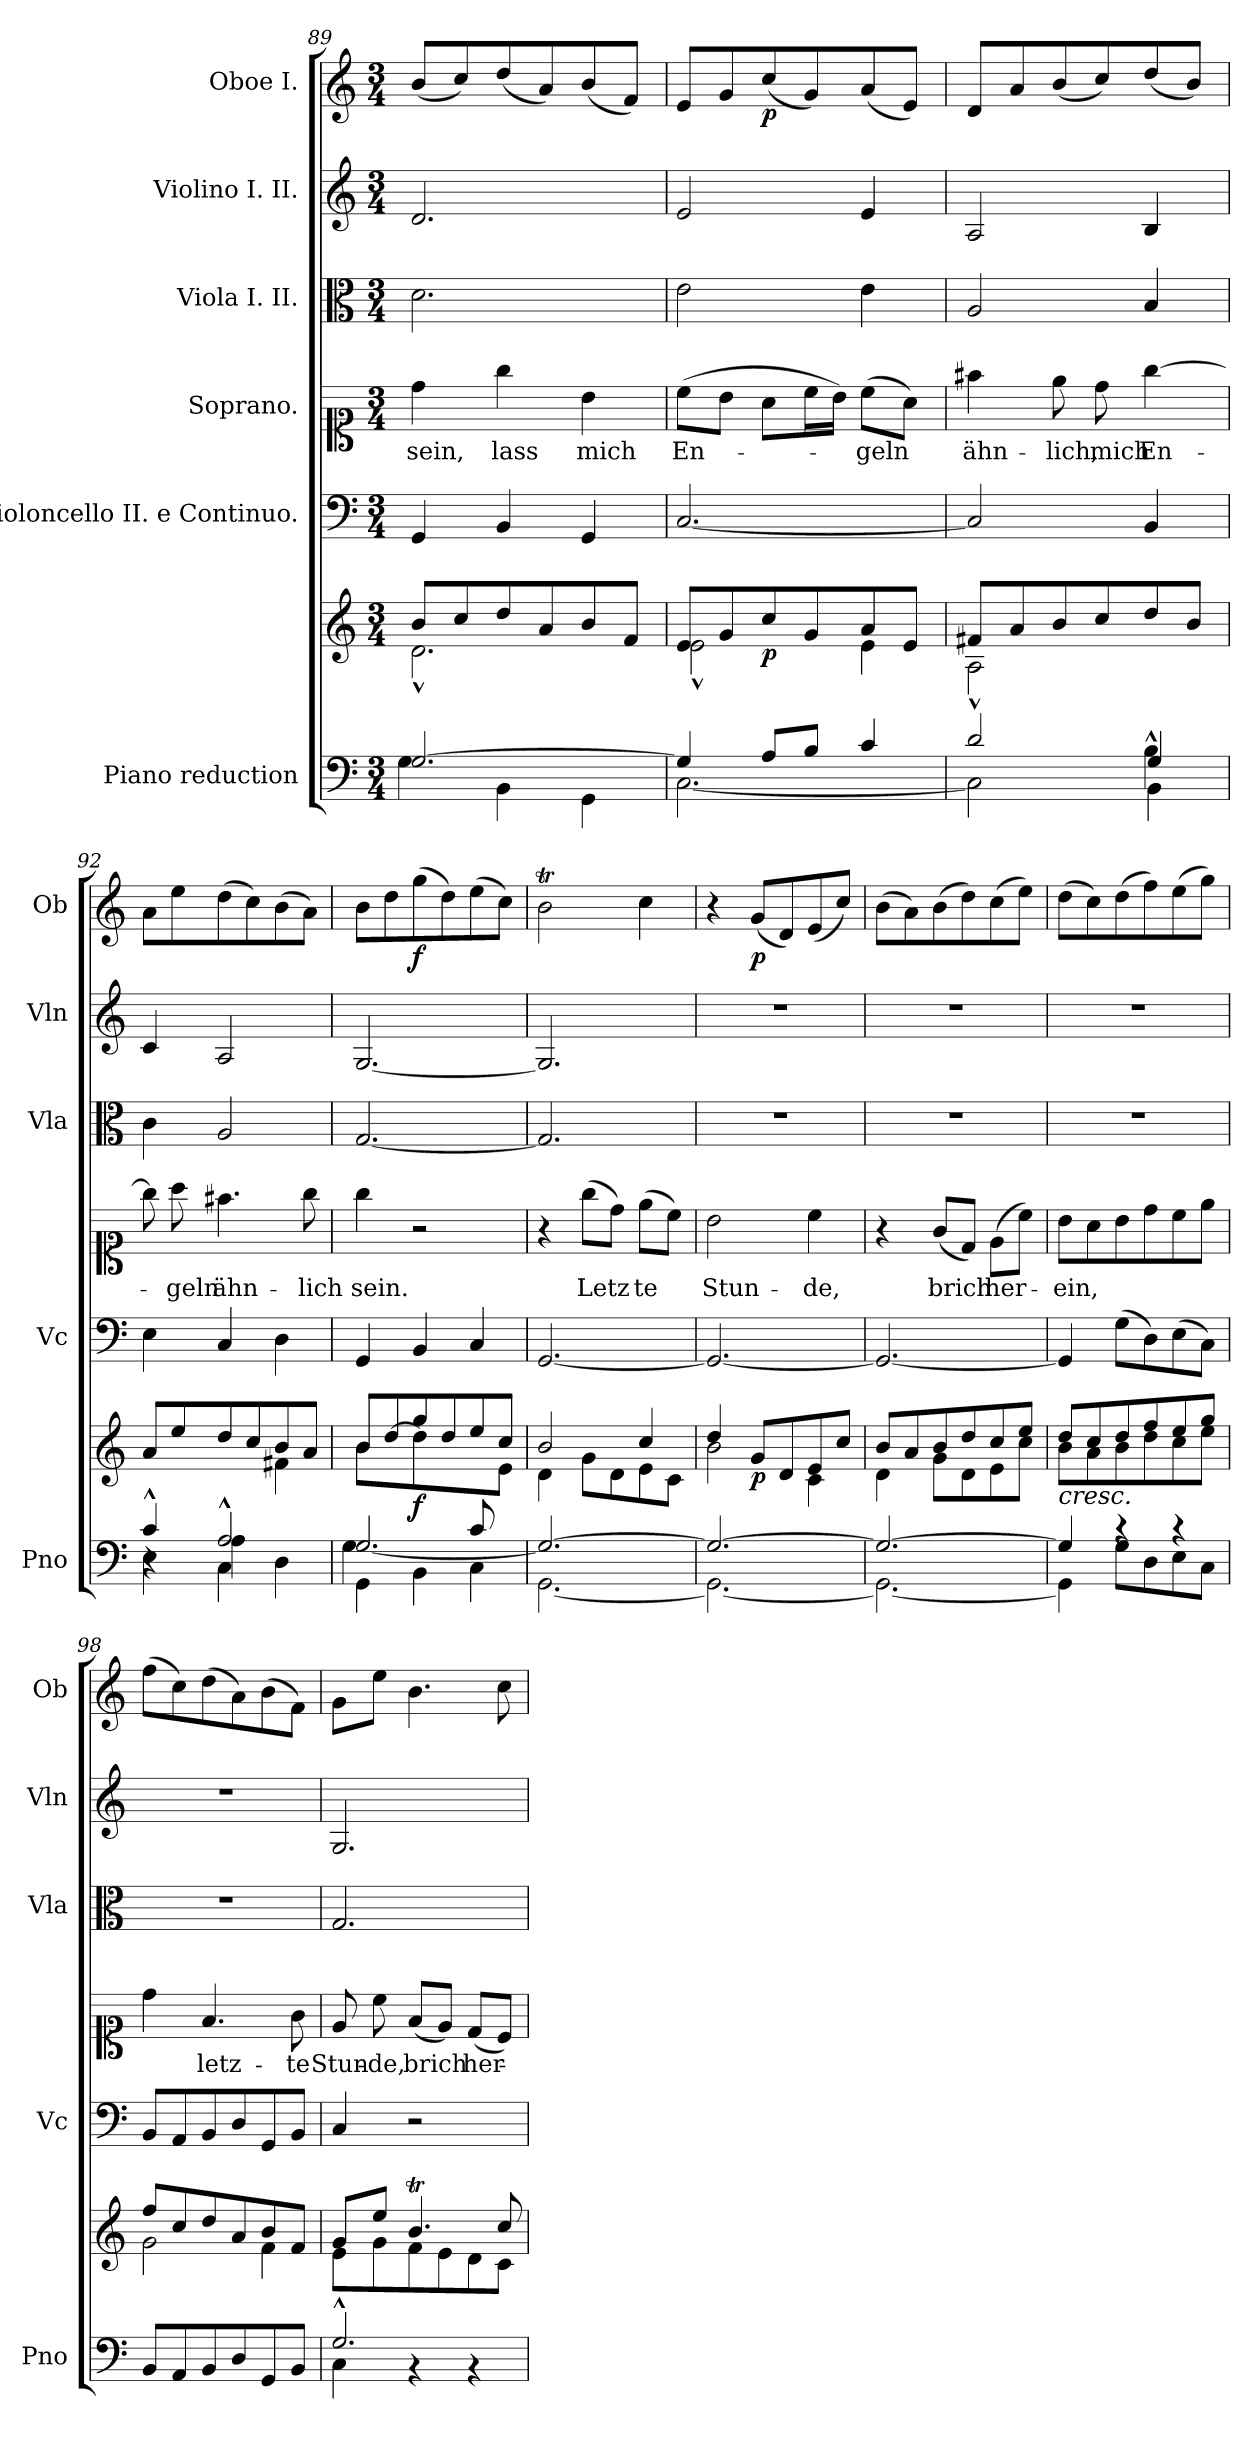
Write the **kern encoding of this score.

**kern	**kern	**dynam	**kern	**kern	**text	**kern	**kern	**kern	**dynam
*part6	*part6	*part6	*part5	*part4	*part4	*part3	*part2	*part1	*part1
*staff7	*staff6	*staff6/7	*staff5	*staff4	*staff4	*staff3	*staff2	*staff1	*staff1
*I"Piano reduction	*	*	*I"Violoncello II.  e Continuo.	*I"Soprano.	*	*I"Viola I. II.	*I"Violino I. II.	*I"Oboe I.	*
*I'Pno	*	*	*I'Vc	*	*	*I'Vla	*I'Vln	*I'Ob	*
*clefF4	*clefG2	*	*clefF4	*clefC1	*	*clefC3	*clefG2	*clefG2	*
*k[]	*k[]	*	*k[]	*k[]	*	*k[]	*k[]	*k[]	*
*M3/4	*M3/4	*	*M3/4	*M3/4	*	*M3/4	*M3/4	*M3/4	*
=89	=89	=89	=89	=89	=89	=89	=89	=89	=89
*^	*^	*	*^	*	*	*	*	*	*
!	!	!	!	!	!	!	!	!LO:LY:b	!	!	!	!
[2.G/	4G\	8b/L	2.d^^\	.	4GG/	4GG/yy	4dd\	sein,	2.d\	2.d/	(<8b/L	.
.	.	8cc/	.	.	.	.	.	.	.	.	8cc/)	.
!	!	!	!	!	!	!	!	!LO:LY:b	!	!	!	!
.	4BB\	8dd/	.	.	4BB/	4BB/yy	4gg\	lass	.	.	(<8dd/	.
.	.	8a/	.	.	.	.	.	.	.	.	8a/)	.
!	!	!	!	!	!	!	!	!LO:LY:b	!	!	!	!
.	4GG\	8b/	.	.	4GG/	4GG/yy	4b\	mich	.	.	(<8b/	.
.	.	8f/J	.	.	.	.	.	.	.	.	8f/J)	.
*	*	*	*	*	*v	*v	*	*	*	*	*	*
=90	=90	=90	=90	=90	=90	=90	=90	=90	=90	=90	=90
!	!	!	!	!	!	!	!LO:LY:b	!	!	!	!
4G/]	[2.C\	8e/L	2e^^\	.	[2.C/	(>8cc\L	En-	2e\	2e/	8e/L	.
.	.	8g/	.	.	.	8b\J	.	.	.	8g/	.
!	!	!	!	!LO:DY:b	!	!	!	!	!	!	!LO:DY:b
8A/L	.	8cc/	.	p	.	8a\L	.	.	.	(<8cc/	p
8B/J	.	8g/	.	.	.	16cc\L	.	.	.	8g/)	.
.	.	.	.	.	.	16b\JJ)	.	.	.	.	.
!	!	!	!	!	!	!	!LO:LY:b	!	!	!	!
4c/	.	8a/	4e\	.	.	(>8cc\L	geln	4e\	4e/	(<8a/	.
.	.	8e/J	.	.	.	8a\J)	.	.	.	8e/J)	.
=91	=91	=91	=91	=91	=91	=91	=91	=91	=91	=91	=91
*	*^	*	*	*	*^	*	*	*	*	*	*
!	!	!	!	!	!	!	!	!	!LO:LY:b	!	!	!	!
2ryy	2d/	2C\]	8f#X/L	2A^^\	.	2C/]	2C/yy	4ff#X\	ähn-	2A/	2A/	8d/L	.
.	.	.	8a/	.	.	.	.	.	.	.	.	8a/	.
!	!	!	!	!	!	!	!	!	!LO:LY:b	!	!	!	!
.	.	.	8b/	.	.	.	.	8ee\	-lich,	.	.	(<8b/	.
!	!	!	!	!	!	!	!	!	!LO:LY:b	!	!	!	!
.	.	.	8cc/	.	.	.	.	8dd\	mich	.	.	8cc/)	.
!	!	!	!	!	!	!	!	!	!LO:LY:b	!	!	!	!
4B^^\	4G/	4BB\	8dd/	4ryy	.	4BB/	4BB/yy	[4gg\	En-	4B/	4B/	(<8dd/	.
.	.	.	8b/J	.	.	.	.	.	.	.	.	8b/J)	.
=92	=92	=92	=92	=92	=92	=92	=92	=92	=92	=92	=92	=92	=92
4c^^/	4E\	4r	8a/L	2ryy	.	4E\	4E\yy	8gg\]	.	4c\	4c/	8a\L	.
!	!	!	!	!	!	!	!	!	!LO:LY:b	!	!	!	!
.	.	.	8ee/	.	.	.	.	8aa\	-geln	.	.	8ee\	.
!	!	!	!	!	!	!	!	!	!LO:LY:b	!	!	!	!
2A^^/	4C\	4A\	8dd/	.	.	4C/	4C/yy	4.ff#X\	ähn-	2A/	2A/	(>8dd\	.
.	.	.	8cc/	.	.	.	.	.	.	.	.	8cc\)	.
.	4D\	4ryy	8b/	4f#X\	.	4D\	4D\yy	.	.	.	.	(>8b\	.
!	!	!	!	!	!	!	!	!	!LO:LY:b	!	!	!	!
.	.	.	8a/J	.	.	.	.	8gg\	-lich	.	.	8a\J)	.
*	*	*	*	*	*	*v	*v	*	*	*	*	*	*
=93	=93	=93	=93	=93	=93	=93	=93	=93	=93	=93	=93	=93
*	*	*^	*	*	*	*	*	*	*	*	*	*
!	!	!	!	!	!	!	!	!	!LO:LY:b	!	!	!	!
2ryy	[2.G/	4GG\	4G\	8b/L	4b\	.	4GG/	4gg\	sein.	[2.G/	[2.G/	8b\L	.
.	.	.	.	[8dd/	.	.	.	.	.	.	.	8dd\	.
!	!	!	!	!	!	!LO:DY:b	!	!	!	!	!	!	!LO:DY:b
.	.	4BB\	2ryy	8gg/	4dd\]	f	4BB/	2r	.	.	.	(>8gg\	f
.	.	.	.	8dd/	.	.	.	.	.	.	.	8dd\)	.
8c/L	.	4C\	.	8ee/	8ryy	.	4C/	.	.	.	.	(>8ee\	.
8ryy	.	.	.	8cc/J	8e\J	.	.	.	.	.	.	8cc\J)	.
*	*v	*v	*v	*	*	*	*	*	*	*	*	*	*
=94	=94	=94	=94	=94	=94	=94	=94	=94	=94	=94	=94
2.G/_	[2.GG\	2b/	4d\	.	[2.GG/	4r	.	2.G/]	2.G/]	2bt\	.
!	!	!	!	!	!	!	!LO:LY:b	!	!	!	!
.	.	.	8g\L	.	.	(>8gg\L	Letz	.	.	.	.
.	.	.	8d\	.	.	8dd\J)	.	.	.	.	.
!	!	!	!	!	!	!	!LO:LY:b	!	!	!	!
.	.	4cc/	8e\	.	.	(>8ee\L	te	.	.	4cc\	.
.	.	.	8c\J	.	.	8cc\J)	.	.	.	.	.
!!LO:PB:g=z
=95	=95	=95	=95	=95	=95	=95	=95	=95	=95	=95	=95
!	!	!	!	!	!	!	!LO:LY:b	!	!	!	!
2.G/_	2.GG\_	4dd/	2b\	.	2.GG/_	2b\	Stun-	2.r	2.r	4r	.
!	!	!	!	!LO:DY:b	!	!	!	!	!	!	!LO:DY:b
.	.	8g/L	.	p	.	.	.	.	.	(<8g/L	p
.	.	8d/	.	.	.	.	.	.	.	8d/)	.
!	!	!	!	!	!	!	!LO:LY:b	!	!	!	!
.	.	8e/	4c\	.	.	4cc\	-de,	.	.	(<8e/	.
.	.	8cc/J	.	.	.	.	.	.	.	8cc/J)	.
=96	=96	=96	=96	=96	=96	=96	=96	=96	=96	=96	=96
2.G/_	2.GG\_	8b/L	4d\	.	2.GG/_	4r	.	2.r	2.r	(>8b\L	.
.	.	8a/	.	.	.	.	.	.	.	8a\)	.
!	!	!	!	!	!	!	!LO:LY:b	!	!	!	!
.	.	8b/	8g\L	.	.	(<8g/L	brich	.	.	(>8b\	.
.	.	8dd/	8d\	.	.	8d/J)	.	.	.	8dd\)	.
!	!	!	!	!	!	!	!LO:LY:b	!	!	!	!
.	.	8cc/	8e\	.	.	(>8e\L	her-	.	.	(>8cc\	.
.	.	8ee/J	8cc\J	.	.	8cc\J)	.	.	.	8ee\J)	.
=97	=97	=97	=97	=97	=97	=97	=97	=97	=97	=97	=97
!	!	!LO:TX:b:i:t=cresc.	!	!	!	!	!	!	!	!	!
!	!	!	!	!	!	!	!LO:LY:b	!	!	!	!
4G/]	4GG\]	8dd/L	8b\L	.	4GG/]	8b\L	ein,	2.r	2.r	(>8dd\L	.
.	.	8cc/	8a\	.	.	8a\	.	.	.	8cc\)	.
4rc	8G\L	8dd/	8b\	.	(>8G\L	8b\	.	.	.	(>8dd\	.
.	8D\	8ff/	8dd\	.	8D\)	8dd\	.	.	.	8ff\)	.
4rc	8E\	8ee/	8cc\	.	(>8E\	8cc\	.	.	.	(>8ee\	.
.	8C\J	8gg/J	8ee\J	.	8C\J)	8ee\J	.	.	.	8gg\J)	.
*v	*v	*	*	*	*	*	*	*	*	*	*
=98	=98	=98	=98	=98	=98	=98	=98	=98	=98	=98
8BB/L	8ff/L	2g\	.	8BB/L	4dd\	.	2.r	2.r	(>8ff\L	.
8AA/	8cc/	.	.	8AA/	.	.	.	.	8cc\)	.
!	!	!	!	!	!	!LO:LY:b	!	!	!	!
8BB/	8dd/	.	.	8BB/	4.f/	letz-	.	.	(>8dd\	.
8D/	8a/	.	.	8D/	.	.	.	.	8a\)	.
8GG/	8b/	4f\	.	8GG/	.	.	.	.	(>8b\	.
!	!	!	!	!	!	!LO:LY:b	!	!	!	!
8BB/J	8f/J	.	.	8BB/J	8g\	-te	.	.	8f\J)	.
=99	=99	=99	=99	=99	=99	=99	=99	=99	=99	=99
*^	*	*	*	*	*	*	*	*	*	*
!	!	!	!	!	!	!	!LO:LY:b	!	!	!	!
2.G^^/	4C\	8g/L	8e\L	.	4C/	8e/	Stun-	2.G/	2.G/	8g\L	.
!	!	!	!	!	!	!	!LO:LY:b	!	!	!	!
.	.	8ee/J	8g\	.	.	8cc\	-de,	.	.	8ee\J	.
!	!	!	!	!	!	!	!LO:LY:b	!	!	!	!
.	4r	4.bt/	8f\	.	2r	(<8f/L	brich	.	.	4.b\	.
.	.	.	8e\	.	.	8e/J)	.	.	.	.	.
!	!	!	!	!	!	!	!LO:LY:b	!	!	!	!
.	4r	.	8d\	.	.	(<8d/L	her-	.	.	.	.
.	.	8cc/	8c\J	.	.	8c/J)	.	.	.	8cc\	.
*v	*v	*	*	*	*	*	*	*	*	*	*
*	*v	*v	*	*	*	*	*	*	*	*
=	=	=	=	=	=	=	=	=	=
*-	*-	*-	*-	*-	*-	*-	*-	*-	*-
